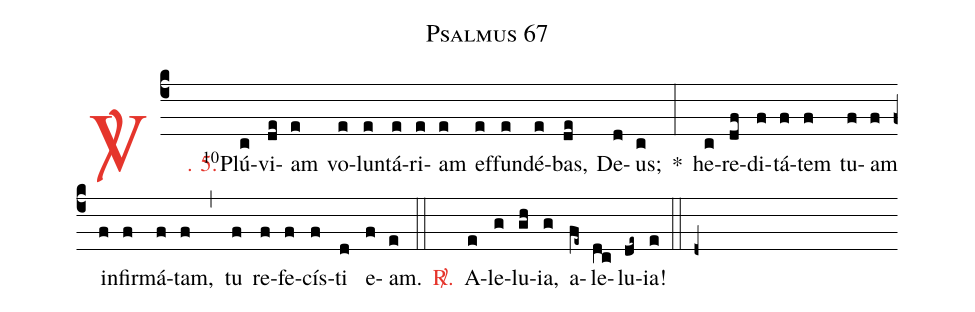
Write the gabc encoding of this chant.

name: Psalmus 67;
%%
(c4)

<c><sp>V/</sp>. 5.</c>() <v>\VSup{10}</v>Plú(c)vi(de)am(e) vo(e)lun(e)tá(e)ri(e)am(e) ef(e)fun(e)dé(e)bas,(de) De(d)us;(c) *(:) he(c)re(df)di(f)tá(f)tem(f) tu(f)am(f) in(f)fir(f)má(f)tam,(f) (,) tu(f) re(f)fe(f)cís(f)ti(d) e(f)am.(e)

(::)

<nlba><c><sp>R/</sp>.</c>() A</nlba>(e)le(g)lu(gh)ia,(g) a(fe~)le(dc)lu(de~)ia!(e)

(::)

(d+)
